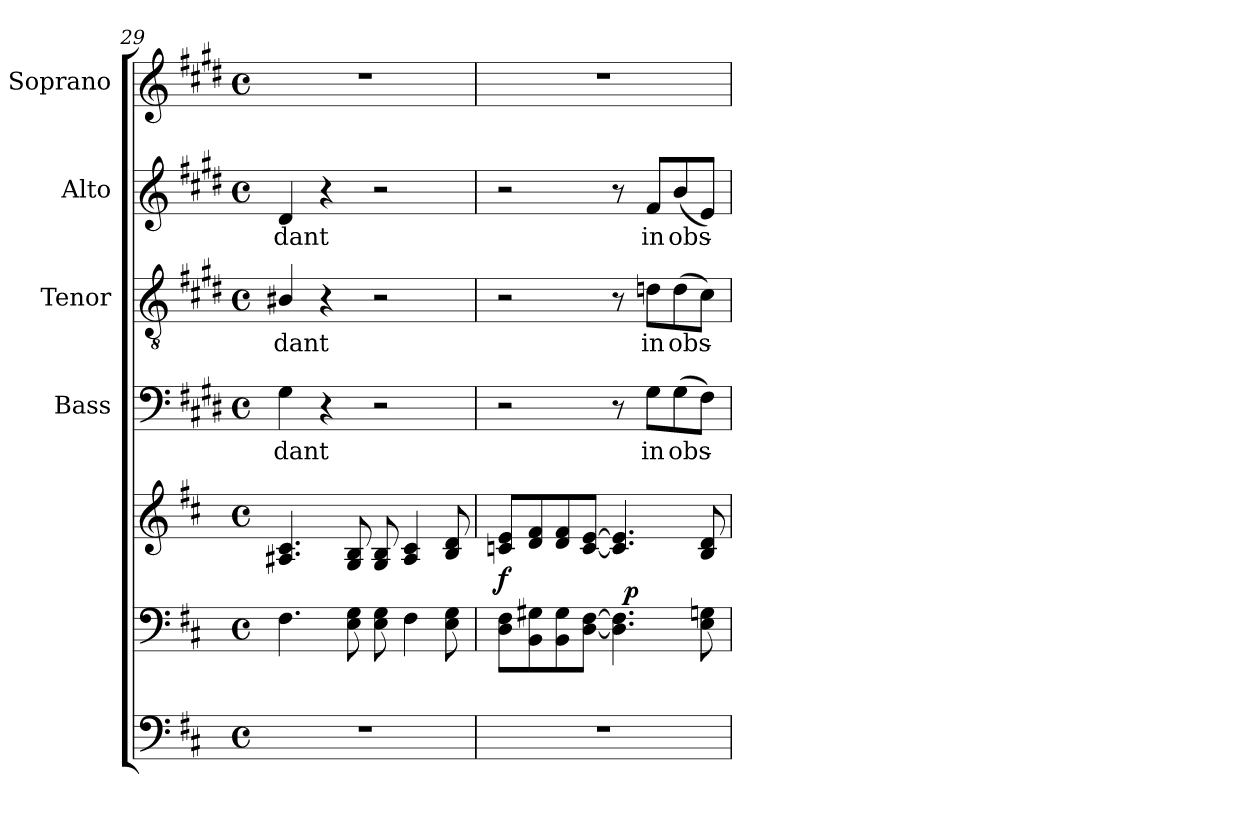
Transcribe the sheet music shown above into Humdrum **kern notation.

**kern	**kern	**kern	**dynam	**kern	**text	**kern	**text	**kern	**text	**kern
*part6	*part5	*part5	*part5	*part4	*part4	*part3	*part3	*part2	*part2	*part1
*staff7	*staff6	*staff5	*staff5/6	*staff4	*staff4	*staff3	*staff3	*staff2	*staff2	*staff1
*	*	*	*	*I"Bass	*	*I"Tenor	*	*I"Alto	*	*I"Soprano
*	*	*	*	*I'B	*	*I'T	*	*I'A	*	*I'S
*clefF4	*clefF4	*clefG2	*	*clefF4	*	*clefGv2	*	*clefG2	*	*clefG2
*	*	*	*	*ITrd1c2	*	*ITrd1c2	*	*ITrd1c2	*	*ITrd1c2
*k[f#c#]	*k[f#c#]	*k[f#c#]	*	*k[f#c#]	*	*k[f#c#]	*	*k[f#c#]	*	*k[f#c#]
*D:	*D:	*D:	*	*D:	*	*D:	*	*D:	*	*D:
*M4/4	*M4/4	*M4/4	*	*M4/4	*	*M4/4	*	*M4/4	*	*M4/4
*met(c)	*met(c)	*met(c)	*	*met(c)	*	*met(c)	*	*met(c)	*	*met(c)
=29	=29	=29	=29	=29	=29	=29	=29	=29	=29	=29
1r	4.F#\	4.A#X/ 4.c#/	.	4F#\	-dant	4A#X/	-dant	4c#/	-dant	1r
.	.	.	.	4r	.	4r	.	4r	.	.
.	8E\ 8G\	8G/ 8B/	.	.	.	.	.	.	.	.
.	8E\ 8G\	8G/ 8B/	.	2r	.	2r	.	2r	.	.
.	4F#\	4A#/ 4c#/	.	.	.	.	.	.	.	.
.	8E\ 8G\	8B/ 8d/	.	.	.	.	.	.	.	.
=30	=30	=30	=30	=30	=30	=30	=30	=30	=30	=30
!	!	!	!LO:DY:a=2	!	!	!	!	!	!	!
*	*^	*	*	*	*	*	*	*	*	*
1r	8D\ 8F#\L	2ryy	8cn/ 8e/L	f	2r	.	2r	.	2r	.	1r
.	8BB\ 8G#X\	.	8d/ 8f#/	.	.	.	.	.	.	.	.
.	8BB\ 8G#\	.	8d/ 8f#/	.	.	.	.	.	.	.	.
.	[8D\ [8F#\J	.	[8c/ [8e/J	.	.	.	.	.	.	.	.
.	4.D\] 4.F#\]	32ryy	4.c/] 4.e/]	.	8r	.	8r	.	8r	.	.
!	!	!	!	!LO:DY:a=2	!	!	!	!	!	!	!
.	.	4...ryy	.	p	.	.	.	.	.	.	.
.	.	.	.	.	8F#\L	in	8cn\L	in	8e/L	in	.
.	.	.	.	.	(8F#\	obs-	(8c\	obs-	(8a/	obs-	.
.	8E\ 8Gn\	.	8B/ 8d/	.	8E\J)	.	8B\J)	.	8d/J)	.	.
*	*v	*v	*	*	*	*	*	*	*	*	*
=	=	=	=	=	=	=	=	=	=	=
*-	*-	*-	*-	*-	*-	*-	*-	*-	*-	*-
